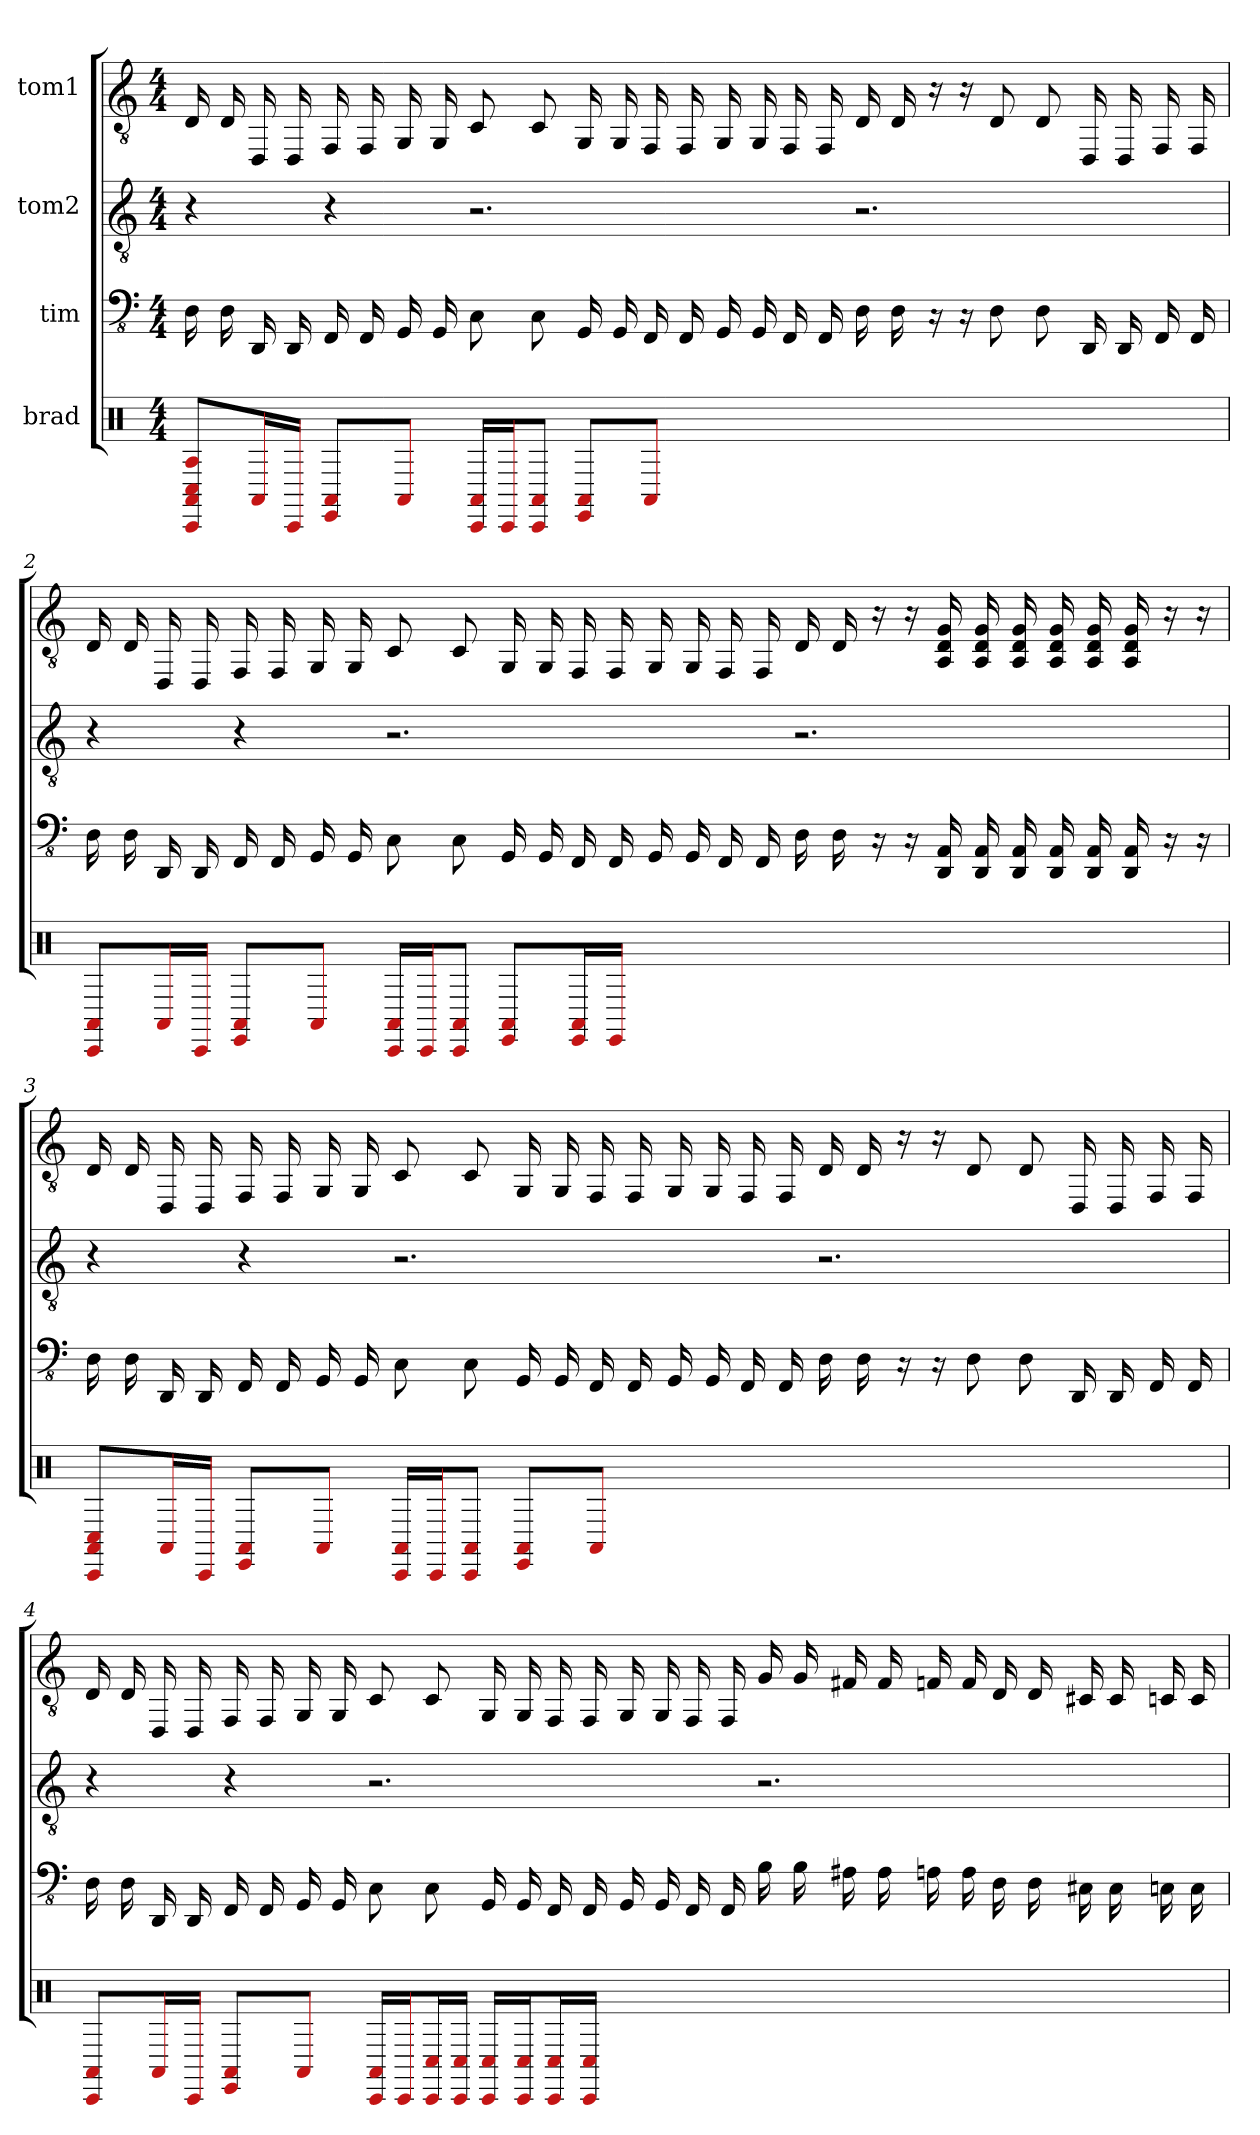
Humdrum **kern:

**kern	**kern	**kern	**kern
*part4	*part3	*part2	*part1
*staff4	*staff3	*staff2	*staff1
*I"brad	*I"tim	*I"tom2	*I"tom1
*	*stria4	*stria6	*stria6
*clefX	*clefFv4	*clefGv2	*clefGv2
*k[]	*k[]	*k[]	*k[]
*M4/4	*M4/4	*M4/4	*M4/4
*MM78	*MM78	*MM78	*MM78
=1	=1	=1	=1
8A/ 8C#/ 8AA#/ 8CC/L	16DD	4r	16D
.	16DD	.	16D
16AA#/L	16DDD	.	16DD
16CC/JJ	16DDD	.	16DD
8AA#/ 8EE/L	16FFF	4r	16FF
.	16FFF	.	16FF
8AA#/J	16GGG	.	16GG
.	16GGG	.	16GG
16AA#/ 16CC/LL	8CC	2.r	8C
16CC/J	.	.	.
8AA#/ 8CC/J	8CC	.	8C
8AA#/ 8EE/L	16GGG	.	16GG
.	16GGG	.	16GG
8AA#/J	16FFF	.	16FF
.	16FFF	.	16FF
1ryy	16GGG	.	16GG
.	16GGG	.	16GG
.	16FFF	.	16FF
.	16FFF	.	16FF
.	16DD	2.r	16D
.	16DD	.	16D
.	16r	.	16r
.	16r	.	16r
.	8DD	.	8D
.	8DD	.	8D
.	16DDD	.	16DD
.	16DDD	.	16DD
.	16FFF	.	16FF
.	16FFF	.	16FF
=2	=2	=2	=2
8AA#/ 8CC/L	16DD	4r	16D
.	16DD	.	16D
16AA#/L	16DDD	.	16DD
16CC/JJ	16DDD	.	16DD
8AA#/ 8EE/L	16FFF	4r	16FF
.	16FFF	.	16FF
8AA#/J	16GGG	.	16GG
.	16GGG	.	16GG
16AA#/ 16CC/LL	8CC	2.r	8C
16CC/J	.	.	.
8AA#/ 8CC/J	8CC	.	8C
8AA#/ 8EE/L	16GGG	.	16GG
.	16GGG	.	16GG
16AA#/ 16EE/L	16FFF	.	16FF
16EE/JJ	16FFF	.	16FF
1ryy	16GGG	.	16GG
.	16GGG	.	16GG
.	16FFF	.	16FF
.	16FFF	.	16FF
.	16DD	2.r	16D
.	16DD	.	16D
.	16r	.	16r
.	16r	.	16r
.	16AAA 16DDD	.	16G 16D 16AA
.	16AAA 16DDD	.	16G 16D 16AA
.	16AAA 16DDD	.	16G 16D 16AA
.	16AAA 16DDD	.	16G 16D 16AA
.	16AAA 16DDD	.	16G 16D 16AA
.	16AAA 16DDD	.	16G 16D 16AA
.	16r	.	16r
.	16r	.	16r
=3	=3	=3	=3
8C#/ 8AA#/ 8CC/L	16DD	4r	16D
.	16DD	.	16D
16AA#/L	16DDD	.	16DD
16CC/JJ	16DDD	.	16DD
8AA#/ 8EE/L	16FFF	4r	16FF
.	16FFF	.	16FF
8AA#/J	16GGG	.	16GG
.	16GGG	.	16GG
16AA#/ 16CC/LL	8CC	2.r	8C
16CC/J	.	.	.
8AA#/ 8CC/J	8CC	.	8C
8AA#/ 8EE/L	16GGG	.	16GG
.	16GGG	.	16GG
8AA#/J	16FFF	.	16FF
.	16FFF	.	16FF
1ryy	16GGG	.	16GG
.	16GGG	.	16GG
.	16FFF	.	16FF
.	16FFF	.	16FF
.	16DD	2.r	16D
.	16DD	.	16D
.	16r	.	16r
.	16r	.	16r
.	8DD	.	8D
.	8DD	.	8D
.	16DDD	.	16DD
.	16DDD	.	16DD
.	16FFF	.	16FF
.	16FFF	.	16FF
=4	=4	=4	=4
8AA#/ 8CC/L	16DD	4r	16D
.	16DD	.	16D
16AA#/L	16DDD	.	16DD
16CC/JJ	16DDD	.	16DD
8AA#/ 8EE/L	16FFF	4r	16FF
.	16FFF	.	16FF
8AA#/J	16GGG	.	16GG
.	16GGG	.	16GG
16AA#/ 16CC/LL	8CC	2.r	8C
16CC/J	.	.	.
16C#/ 16CC/L	8CC	.	8C
16C#/ 16CC/JJ	.	.	.
16C#/ 16CC/LL	16GGG	.	16GG
16C#/ 16CC/J	16GGG	.	16GG
16C#/ 16CC/L	16FFF	.	16FF
16C#/ 16CC/JJ	16FFF	.	16FF
1ryy	16GGG	.	16GG
.	16GGG	.	16GG
.	16FFF	.	16FF
.	16FFF	.	16FF
.	16GG	2.r	16G
.	16GG	.	16G
.	16FF#	.	16F#
.	16FF#	.	16F#
.	16FF	.	16F
.	16FF	.	16F
.	16DD	.	16D
.	16DD	.	16D
.	16CC#	.	16C#
.	16CC#	.	16C#
.	16CC	.	16C
.	16CC	.	16C
=	=	=	=
*-	*-	*-	*-
